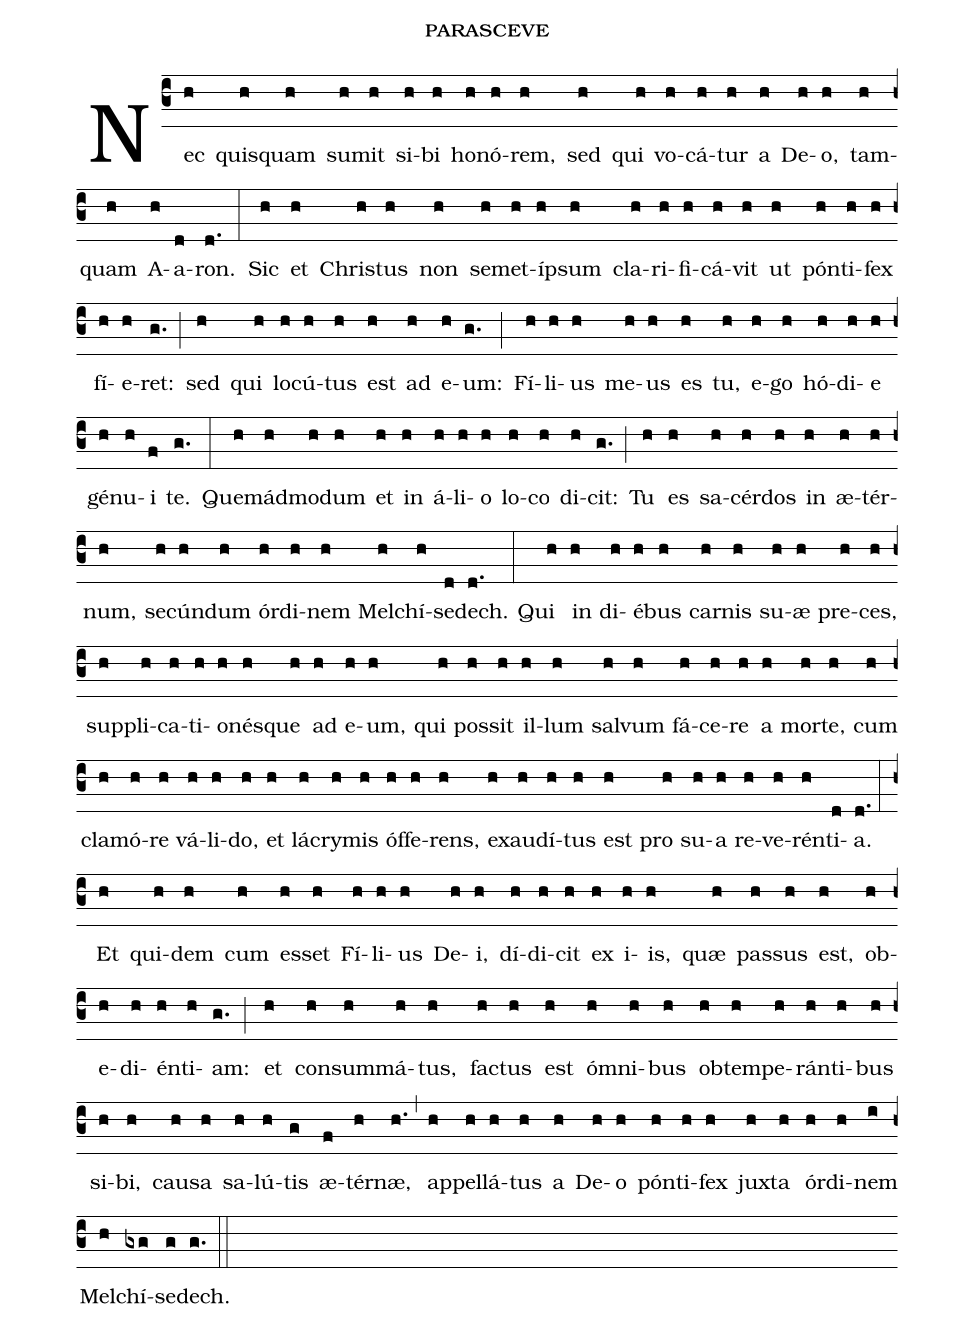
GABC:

name: parasceve;
%%
(c3) Nec(h) quis(h)quam(h) su(h)mit(h) si(h)bi(h) ho(h)nó(h)rem,(h) sed(h) qui(h) vo(h)cá(h)tur(h) a(h) De(h)o,(h) tam(h)quam(h) A(h)a(d)ron.(d.) (:) Sic(h) et(h) Chris(h)tus(h) non(h) se(h)met(h)íp(h)sum(h) cla(h)ri(h)fi(h)cá(h)vit(h) ut(h) pón(h)ti(h)fex(h) fí(h)e(h)ret:(g.) (;) sed(h) qui(h) lo(h)cú(h)tus(h) est(h) ad(h) e(h)um:(g.) (;) Fí(h)li(h)us(h) me(h)us(h) es(h) tu,(h) e(h)go(h) hó(h)di(h)e(h) gé(h)nu(h)i(f) te.(g.) (:) Quem(h)ád(h)mo(h)dum(h) et(h) in(h) á(h)li(h)o(h) lo(h)co(h) di(h)cit:(g.) (;) Tu(h) es(h) sa(h)cér(h)dos(h) in(h) æ(h)tér(h)num,(h) se(h)cún(h)dum(h) ór(h)di(h)nem(h) Mel(h)chí(h)se(d)dech.(d.) (:) Qui(h) in(h) di(h)é(h)bus(h) car(h)nis(h) su(h)æ(h) pre(h)ces,(h) sup(h)pli(h)ca(h)ti(h)o(h)nés(h)que(h) ad(h) e(h)um,(h) qui(h) pos(h)sit(h) il(h)lum(h) sal(h)vum(h) fá(h)ce(h)re(h) a(h) mor(h)te,(h) cum(h) cla(h)mó(h)re(h) vá(h)li(h)do,(h) et(h) lá(h)cry(h)mis(h) óf(h)fe(h)rens,(h) ex(h)au(h)dí(h)tus(h) est(h) pro(h) su(h)a(h) re(h)ve(h)rén(h)ti(d)a.(d.) (:) Et(h) qui(h)dem(h) cum(h) es(h)set(h) Fí(h)li(h)us(h) De(h)i,(h) dí(h)di(h)cit(h) ex(h) i(h)is,(h) quæ(h) pas(h)sus(h) est,(h) ob(h)e(h)di(h)én(h)ti(h)am:(g.) (;) et(h) con(h)sum(h)má(h)tus,(h) fac(h)tus(h) est(h) óm(h)ni(h)bus(h) ob(h)tem(h)pe(h)rán(h)ti(h)bus(h) si(h)bi,(h) cau(h)sa(h) sa(h)lú(h)tis(g) æ(f)tér(h)næ,(h.) (,) ap(h)pel(h)lá(h)tus(h) a(h) De(h)o(h) pón(h)ti(h)fex(h) jux(h)ta(h) ór(h)di(h)nem(i) Mel(h)chí(gxg)se(g)dech.(g.) (::)
